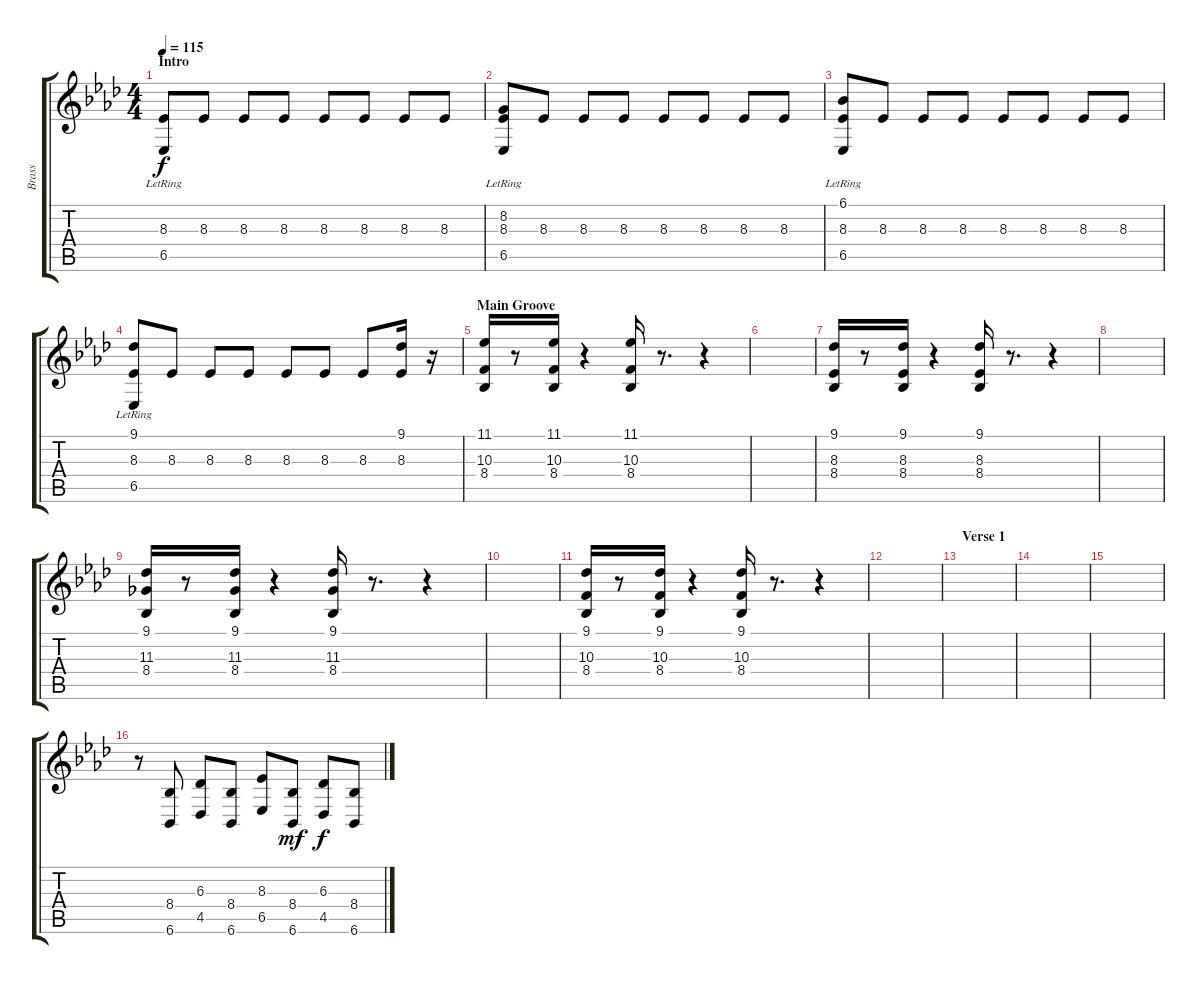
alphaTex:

\track ("Brass" "Brass") {instrument brasssection}
\staff {score tabs}
\tuning (E4 B3 G3 D3 A2 E2) {hide}
\ts (4 4)
\section ("" "Intro")
\tempo 115
\clef g2
\ks ab
(8.3 6.5{lr}).8{dy f instrument brasssection} 8.3.8 8.3.8 8.3.8 8.3.8 8.3.8 8.3.8 8.3.8 |
(8.2{lr} 8.3 6.5{lr}).8 8.3.8 8.3.8 8.3.8 8.3.8 8.3.8 8.3.8 8.3.8 |
(6.1{lr} 8.3 6.5{lr}).8 8.3.8 8.3.8 8.3.8 8.3.8 8.3.8 8.3.8 8.3.8 |
(9.1{lr} 8.3 6.5{lr}).8 8.3.8 8.3.8 8.3.8 8.3.8 8.3.8 8.3.8 (9.1 8.3).16 r.16 |
\section ("" "Main Groove")
(11.1 10.3 8.4).16 r.8 (11.1 10.3 8.4).16 r.4 (11.1 10.3 8.4).16 r.8{d} r.4 |
|
(9.1 8.3 8.4).16 r.8 (9.1 8.3 8.4).16 r.4 (9.1 8.3 8.4).16 r.8{d} r.4 |
|
(9.1 11.3 8.4).16 r.8 (9.1 11.3 8.4).16 r.4 (9.1 11.3 8.4).16 r.8{d} r.4 |
|
(9.1 10.3 8.4).16 r.8 (9.1 10.3 8.4).16 r.4 (9.1 10.3 8.4).16 r.8{d} r.4 |
|
\section ("" "Verse 1")
|
|
|
r.8 (8.4 6.6).8 (6.3 4.5).8 (8.4 6.6).8 (8.3 6.5).8 (8.4 6.6).8{dy mf} (6.3 4.5).8{dy f} (8.4 6.6).8
